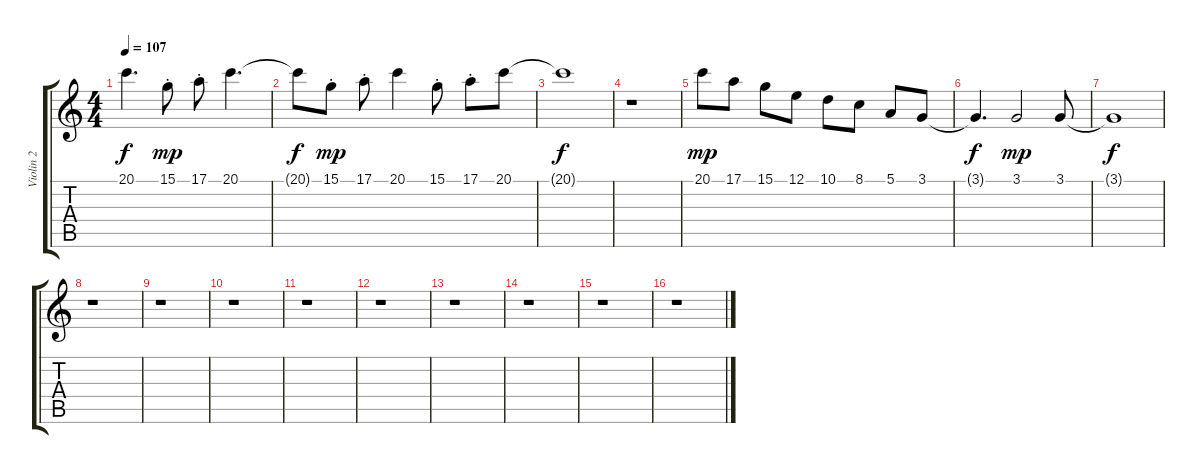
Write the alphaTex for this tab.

\track ("Violin 2" "Violin 2") {instrument violin}
\staff {score tabs}
\tuning (E4 B3 G3 D3 A2 E2) {hide}
\ts (4 4)
\tempo 107
\clef g2
\ks c
20.1{t}.4{d dy f} 15.1{st}.8{dy mp} 17.1{st}.8 20.1.4{d} |
20.1{t}.8{dy f} 15.1{st}.8{dy mp} 17.1{st}.8 20.1.4 15.1{st}.8 17.1{st}.8 20.1.8 |
20.1{t}.1{dy f} |
r.1 |
20.1.8{dy mp} 17.1.8 15.1.8 12.1.8 10.1.8 8.1.8 5.1.8 3.1.8 |
3.1{t}.4{d dy f} 3.1.2{dy mp} 3.1.8 |
3.1{t}.1{dy f} |
r.1 |
r.1 |
r.1 |
r.1 |
r.1 |
r.1 |
r.1 |
r.1 |
r.1
